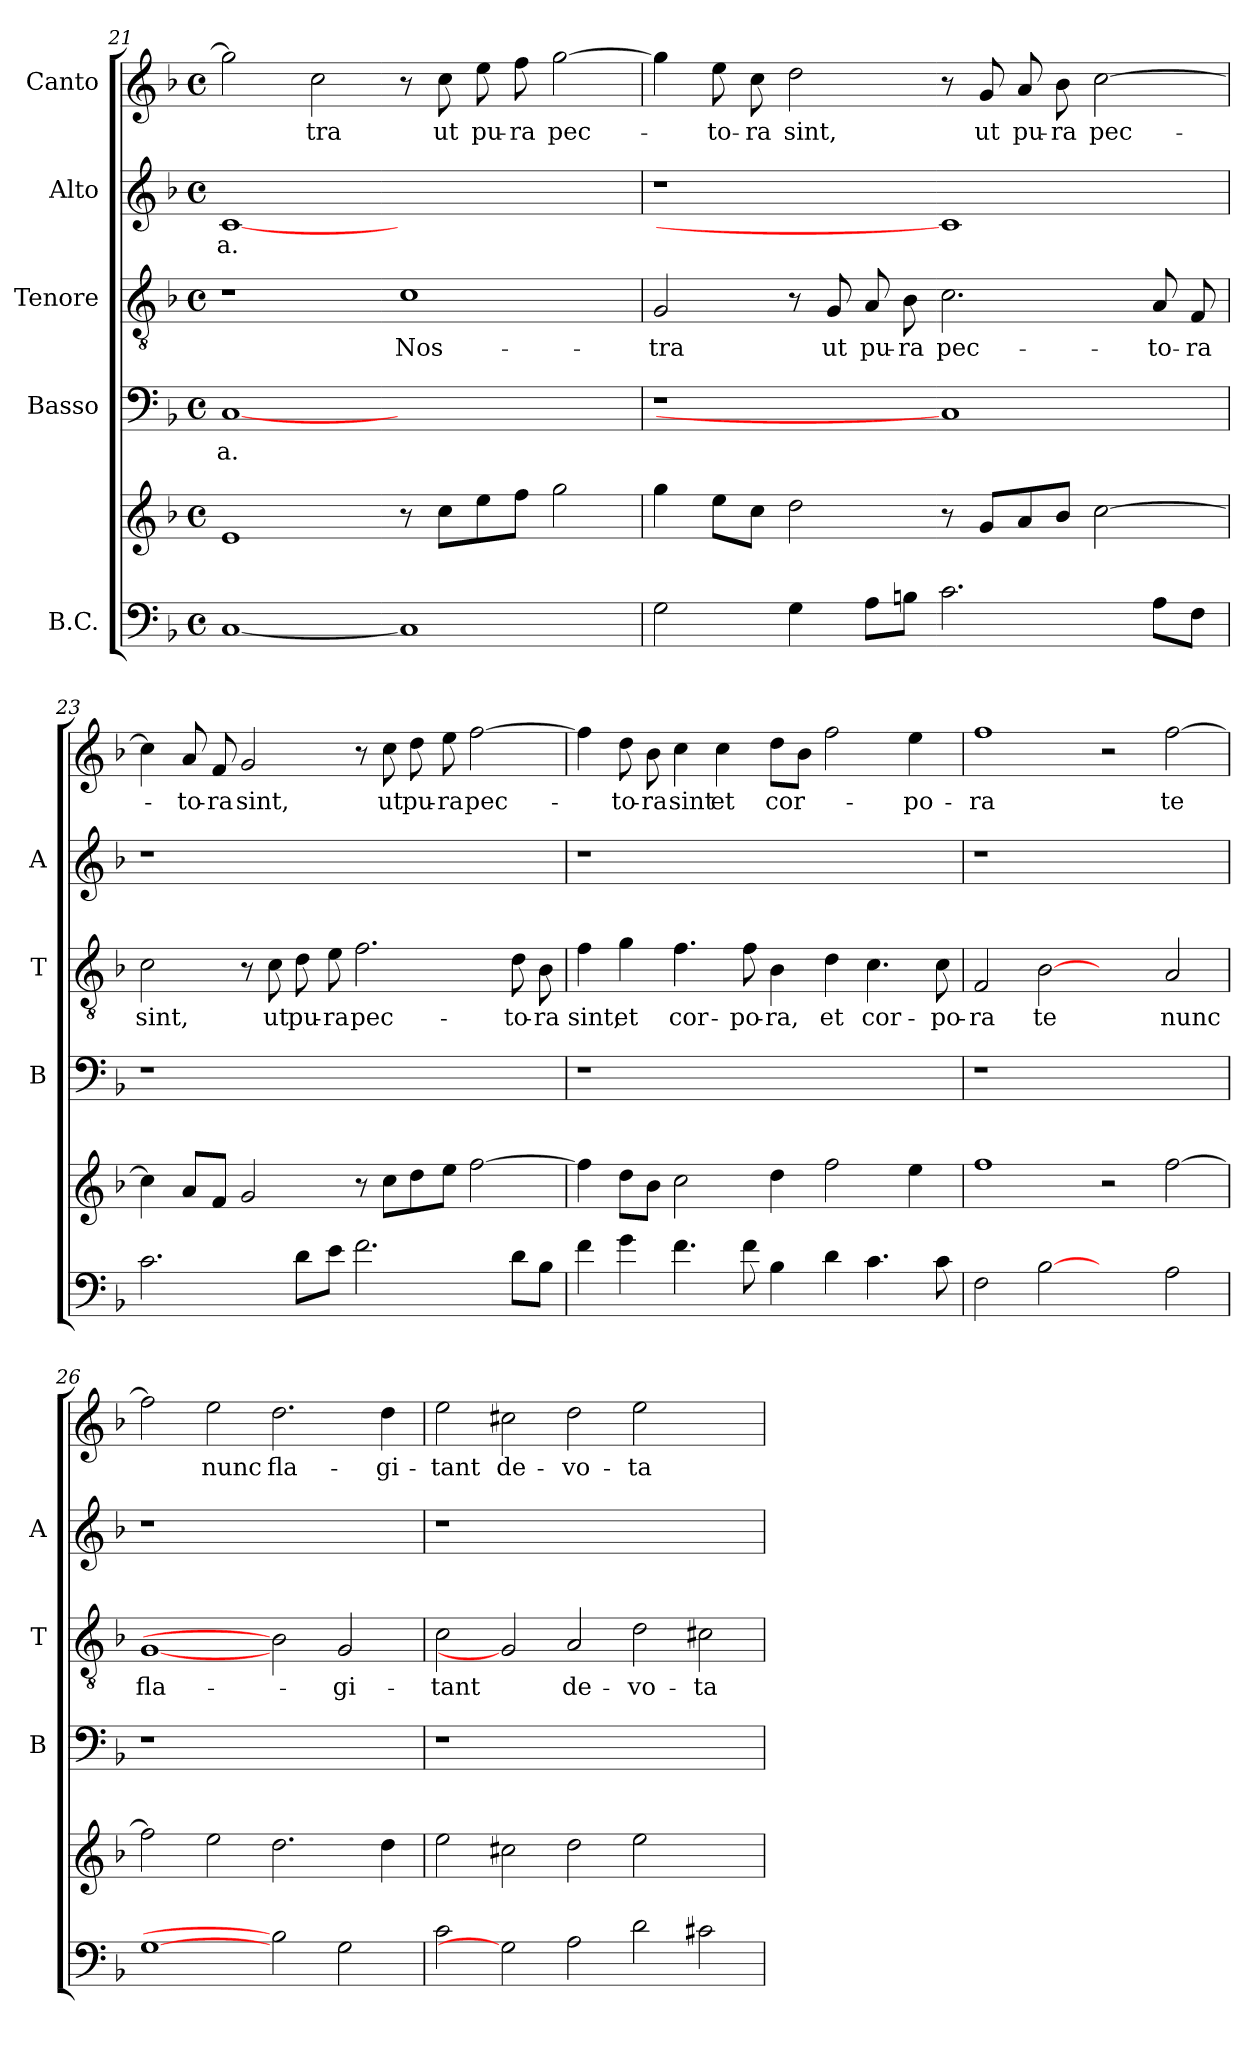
**kern	**kern	**kern	**text	**kern	**text	**kern	**text	**kern	**text
*part5	*part5	*part4	*part4	*part3	*part3	*part2	*part2	*part1	*part1
*staff6	*staff5	*staff4	*staff4	*staff3	*staff3	*staff2	*staff2	*staff1	*staff1
*I"B.C.	*	*I"Basso	*	*I"Tenore	*	*I"Alto	*	*I"Canto	*
*	*	*I'B	*	*I'T	*	*I'A	*	*	*
!!LO:LB:g=z
*clefF4	*clefG2	*clefF4	*	*clefGv2	*	*clefG2	*	*clefG2	*
*k[b-]	*k[b-]	*k[b-]	*	*k[b-]	*	*k[b-]	*	*k[b-]	*
*F:	*F:	*F:	*	*F:	*	*F:	*	*F:	*
*M4/4	*M4/4	*M4/4	*	*M4/4	*	*M4/4	*	*M4/4	*
*met(c)	*met(c)	*met(c)	*	*met(c)	*	*met(c)	*	*met(c)	*
=21	=21	=21	=21	=21	=21	=21	=21	=21	=21
!	!	!	!LO:LY:b	!	!	!	!LO:LY:b	!	!
[1C	1e	[1C	-a.	1r	.	[1c	-a.	2gg\]	.
!	!	!	!	!	!	!	!	!	!LO:LY:b
.	.	.	.	.	.	.	.	2cc\	-tra
!	!	!	!	!	!LO:LY:b	!	!	!	!
1C]	8r	1ryy	.	1c	Nos-	1ryy	.	8r	.
!	!	!	!	!	!	!	!	!	!LO:LY:b
.	8cc\L	.	.	.	.	.	.	8cc\	ut
!	!	!	!	!	!	!	!	!	!LO:LY:b
.	8ee\	.	.	.	.	.	.	8ee\	pu-
!	!	!	!	!	!	!	!	!	!LO:LY:b
.	8ff\J	.	.	.	.	.	.	8ff\	-ra
!	!	!	!	!	!	!	!	!	!LO:LY:b
.	2gg\	.	.	.	.	.	.	[2gg\	pec-
=22	=22	=22	=22	=22	=22	=22	=22	=22	=22
!	!	!	!	!	!LO:LY:b	!	!	!	!
2G\	4gg\	1r	.	2G/	-tra	1r	.	4gg\]	.
!	!	!	!	!	!	!	!	!	!LO:LY:b
.	8ee\L	.	.	.	.	.	.	8ee\	-to-
!	!	!	!	!	!	!	!	!	!LO:LY:b
.	8cc\J	.	.	.	.	.	.	8cc\	-ra
!	!	!	!	!	!	!	!	!	!LO:LY:b
4G\	2dd\	.	.	8r	.	.	.	2dd\	sint,
!	!	!	!	!	!LO:LY:b	!	!	!	!
.	.	.	.	8G/	ut	.	.	.	.
!	!	!	!	!	!LO:LY:b	!	!	!	!
8A\L	.	.	.	8A/	pu-	.	.	.	.
!	!	!	!	!	!LO:LY:b	!	!	!	!
8Bn\J	.	.	.	8B-\	-ra	.	.	.	.
!	!	!	!	!	!LO:LY:b	!	!	!	!
2.c\	8r	1C]	.	2.c\	pec-	1c]	.	8r	.
!	!	!	!	!	!	!	!	!	!LO:LY:b
.	8g/L	.	.	.	.	.	.	8g/	ut
!	!	!	!	!	!	!	!	!	!LO:LY:b
.	8a/	.	.	.	.	.	.	8a/	pu-
!	!	!	!	!	!	!	!	!	!LO:LY:b
.	8b-/J	.	.	.	.	.	.	8b-\	-ra
!	!	!	!	!	!	!	!	!	!LO:LY:b
.	[2cc\	.	.	.	.	.	.	[2cc\	pec-
!	!	!	!	!	!LO:LY:b	!	!	!	!
8A\L	.	.	.	8A/	-to-	.	.	.	.
!	!	!	!	!	!LO:LY:b	!	!	!	!
8F\J	.	.	.	8F/	-ra	.	.	.	.
=23	=23	=23	=23	=23	=23	=23	=23	=23	=23
!	!	!	!	!	!LO:LY:b	!	!	!	!
2.c\	4cc\]	1r	.	2c\	sint,	1r	.	4cc\]	.
!	!	!	!	!	!	!	!	!	!LO:LY:b
.	8a/L	.	.	.	.	.	.	8a/	-to-
!	!	!	!	!	!	!	!	!	!LO:LY:b
.	8f/J	.	.	.	.	.	.	8f/	-ra
!	!	!	!	!	!	!	!	!	!LO:LY:b
.	2g/	.	.	8r	.	.	.	2g/	sint,
!	!	!	!	!	!LO:LY:b	!	!	!	!
.	.	.	.	8c\	ut	.	.	.	.
!	!	!	!	!	!LO:LY:b	!	!	!	!
8d\L	.	.	.	8d\	pu-	.	.	.	.
!	!	!	!	!	!LO:LY:b	!	!	!	!
8e\J	.	.	.	8e\	-ra	.	.	.	.
!	!	!	!	!	!LO:LY:b	!	!	!	!
2.f\	8r	1ryy	.	2.f\	pec-	1ryy	.	8r	.
!	!	!	!	!	!	!	!	!	!LO:LY:b
.	8cc\L	.	.	.	.	.	.	8cc\	ut
!	!	!	!	!	!	!	!	!	!LO:LY:b
.	8dd\	.	.	.	.	.	.	8dd\	pu-
!	!	!	!	!	!	!	!	!	!LO:LY:b
.	8ee\J	.	.	.	.	.	.	8ee\	-ra
!	!	!	!	!	!	!	!	!	!LO:LY:b
.	[2ff\	.	.	.	.	.	.	[2ff\	pec-
!	!	!	!	!	!LO:LY:b	!	!	!	!
8d\L	.	.	.	8d\	-to-	.	.	.	.
!	!	!	!	!	!LO:LY:b	!	!	!	!
8B-\J	.	.	.	8B-\	-ra	.	.	.	.
!!LO:PB:g=z
=24	=24	=24	=24	=24	=24	=24	=24	=24	=24
!	!	!	!	!	!LO:LY:b	!	!	!	!
4f\	4ff\]	1r	.	4f\	sint,	1r	.	4ff\]	.
!	!	!	!	!	!LO:LY:b	!	!	!	!LO:LY:b
4g\	8dd\L	.	.	4g\	et	.	.	8dd\	-to-
!	!	!	!	!	!	!	!	!	!LO:LY:b
.	8b-\J	.	.	.	.	.	.	8b-\	-ra
!	!	!	!	!	!LO:LY:b	!	!	!	!LO:LY:b
4.f\	2cc\	.	.	4.f\	cor-	.	.	4cc\	sint
!	!	!	!	!	!	!	!	!	!LO:LY:b
.	.	.	.	.	.	.	.	4cc\	et
!	!	!	!	!	!LO:LY:b	!	!	!	!
8f\	.	.	.	8f\	-po-	.	.	.	.
!	!	!	!	!	!LO:LY:b	!	!	!	!LO:LY:b
4B-\	4dd\	1ryy	.	4B-\	-ra,	1ryy	.	8dd\L	cor-
.	.	.	.	.	.	.	.	8b-\J	.
!	!	!	!	!	!LO:LY:b	!	!	!	!
4d\	2ff\	.	.	4d\	et	.	.	2ff\	.
!	!	!	!	!	!LO:LY:b	!	!	!	!
4.c\	.	.	.	4.c\	cor-	.	.	.	.
!	!	!	!	!	!	!	!	!	!LO:LY:b
.	4ee\	.	.	.	.	.	.	4ee\	-po-
!	!	!	!	!	!LO:LY:b	!	!	!	!
8c\	.	.	.	8c\	-po-	.	.	.	.
=25	=25	=25	=25	=25	=25	=25	=25	=25	=25
!	!	!	!	!	!LO:LY:b	!	!	!	!LO:LY:b
2F\	1ff	1r	.	2F/	-ra	1r	.	1ff	-ra
!	!	!	!	!	!LO:LY:b	!	!	!	!
[2B-	.	.	.	[2B-	te	.	.	.	.
2ryy	2r	1ryy	.	2ryy	.	1ryy	.	2r	.
!	!	!	!	!	!LO:LY:b	!	!	!	!LO:LY:b
2A\	[2ff\	.	.	2A/	nunc	.	.	[2ff\	te
=26	=26	=26	=26	=26	=26	=26	=26	=26	=26
!	!	!	!	!	!LO:LY:b	!	!	!	!
[1G	2ff\]	1r	.	[1G	fla-	1r	.	2ff\]	.
!	!	!	!	!	!	!	!	!	!LO:LY:b
.	2ee\	.	.	.	.	.	.	2ee\	nunc
!	!	!	!	!	!	!	!	!	!LO:LY:b
2B-]	2.dd\	1ryy	.	2B-]	.	1ryy	.	2.dd\	fla-
!	!	!	!	!	!LO:LY:b	!	!	!	!
2G\	.	.	.	2G/	-gi-	.	.	.	.
!	!	!	!	!	!	!	!	!	!LO:LY:b
.	4dd\	.	.	.	.	.	.	4dd\	-gi-
!!LO:LB:g=z
=27	=27	=27	=27	=27	=27	=27	=27	=27	=27
!	!	!	!	!	!LO:LY:b	!	!	!	!LO:LY:b
2c\	2ee\	1r	.	2c\	-tant	1r	.	2ee\	-tant
!	!	!	!	!	!	!	!	!	!LO:LY:b
2G]	2cc#X\	.	.	2G]	.	.	.	2cc#X\	de-
!	!	!	!	!	!LO:LY:b	!	!	!	!LO:LY:b
2A\	2dd\	1.ryy	.	2A/	de-	1.ryy	.	2dd\	-vo-
!	!	!	!	!	!LO:LY:b	!	!	!	!LO:LY:b
2d\	2ee\	.	.	2d\	-vo-	.	.	2ee\	-ta
!	!	!	!	!	!LO:LY:b	!	!	!	!
2c#X\	2ryy	.	.	2c#X\	-ta	.	.	2ryy	.
=	=	=	=	=	=	=	=	=	=
*-	*-	*-	*-	*-	*-	*-	*-	*-	*-
